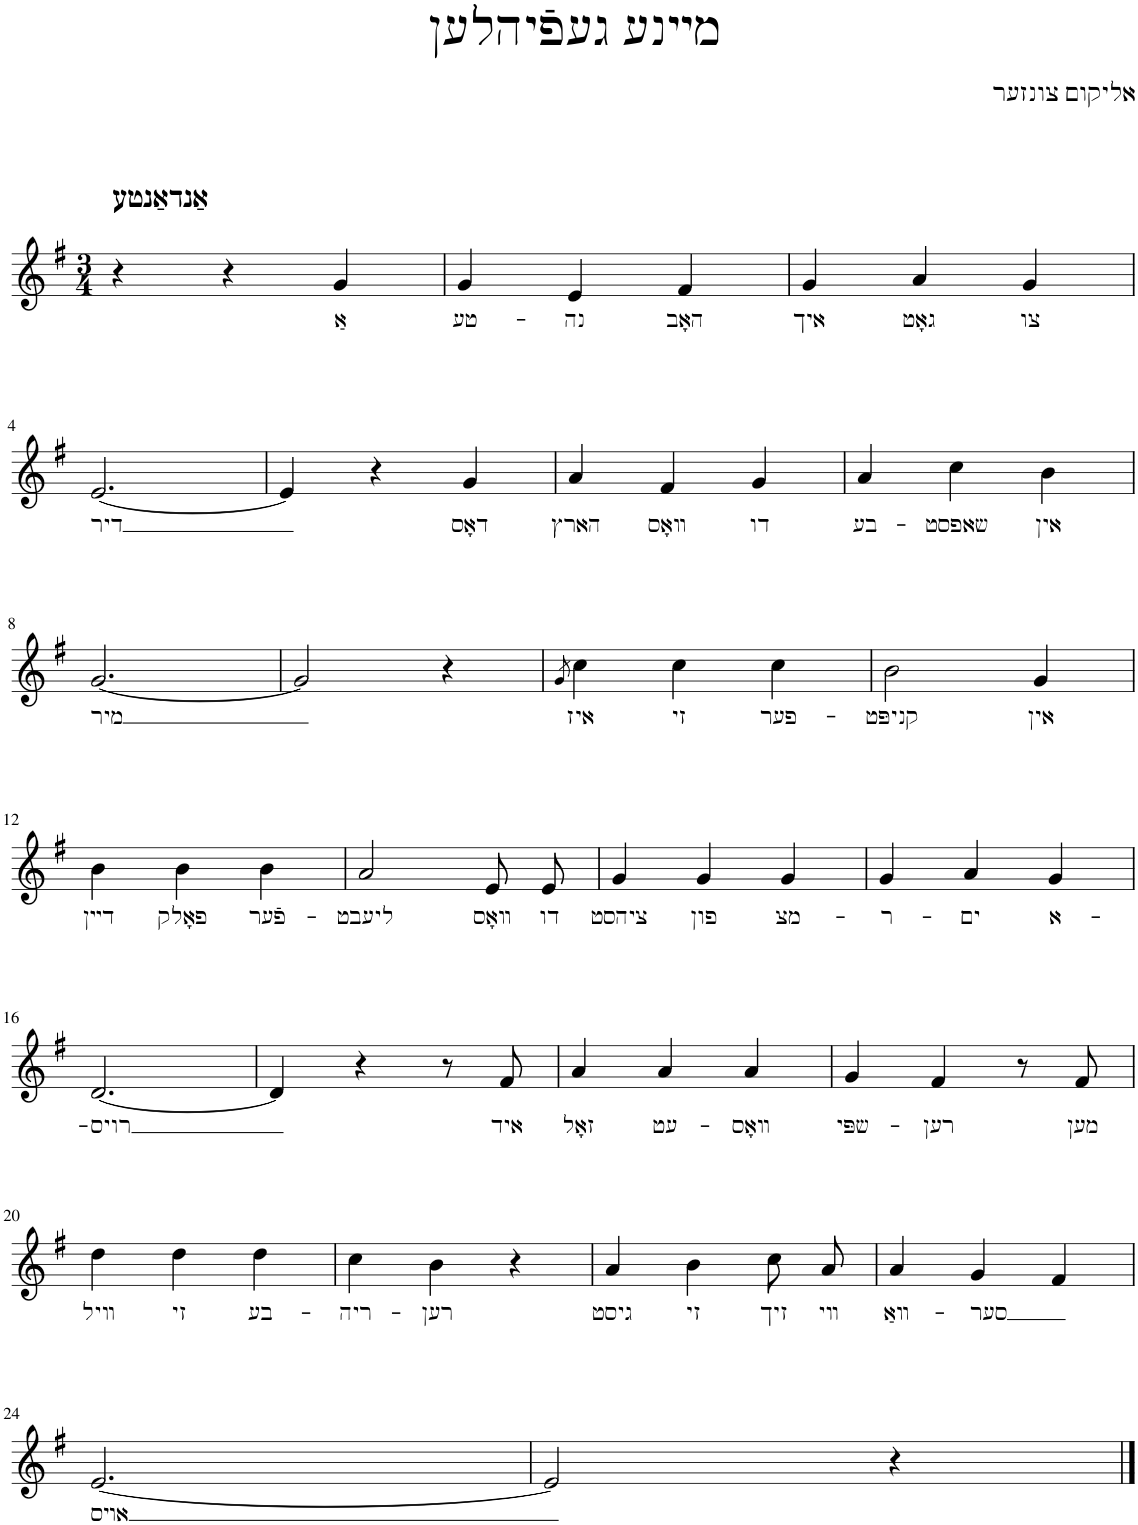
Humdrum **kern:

**kern	**text
*part1	*part1
*staff1	*staff1
*I"Piano	*
*I'Pno.	*
*clefG2	*
*k[f#]	*
*M3/4	*
=1	=1
!LO:TX:a:B:t=אַנדאַנטע	!
4r	.
4r	.
!	!LO:LY:b
4g/	אַ
=2	=2
!	!LO:LY:b
4g/	טע-
!	!LO:LY:b
4e/	-נה
!	!LO:LY:b
4f#/	האָב
=3	=3
!	!LO:LY:b
4g/	איך
!	!LO:LY:b
4a/	גאָט
!	!LO:LY:b
4g/	צו
!!LO:LB:g=z
=4	=4
!	!LO:LY:b
[2.e/	דיר
=5	=5
4e/]	.
4r	.
!	!LO:LY:b
4g/	דאָס
=6	=6
!	!LO:LY:b
4a/	הארץ
!	!LO:LY:b
4f#/	װאָס
!	!LO:LY:b
4g/	דו
=7	=7
!	!LO:LY:b
4a/	בע-
!	!LO:LY:b
4cc\	-שאפסט
!	!LO:LY:b
4b\	אין
!!LO:LB:g=z
=8	=8
!	!LO:LY:b
[2.g/	מיר
=9	=9
2g/]	.
4r	.
=10	=10
8qg/	.
!	!LO:LY:b
4cc\	איז
!	!LO:LY:b
4cc\	זי
!	!LO:LY:b
4cc\	פער-
=11	=11
!	!LO:LY:b
2b\	-קניפּט
!	!LO:LY:b
4g/	אין
!!LO:LB:g=z
=12	=12
!	!LO:LY:b
4b\	דײן
!	!LO:LY:b
4b\	פאָלק
!	!LO:LY:b
4b\	פֿער-
=13	=13
!	!LO:LY:b
2a/	-ליעבט
!	!LO:LY:b
8e/L	װאָס
!	!LO:LY:b
8e/J	דו
=14	=14
!	!LO:LY:b
4g/	ציהסט
!	!LO:LY:b
4g/	פון
!	!LO:LY:b
4g/	מצ-
=15	=15
!	!LO:LY:b
4g/	-ר-
!	!LO:LY:b
4a/	-ים
!	!LO:LY:b
4g/	א-
!!LO:LB:g=z
=16	=16
!	!LO:LY:b
[2.d/	-רויס
=17	=17
4d/]	.
4r	.
8r	.
!	!LO:LY:b
8f#/	איד
=18	=18
!	!LO:LY:b
4a/	זאָל
!	!LO:LY:b
4a/	עט-
!	!LO:LY:b
4a/	-װאָס
=19	=19
!	!LO:LY:b
4g/	שפּי-
!	!LO:LY:b
4f#/	-רען
8r	.
!	!LO:LY:b
8f#/	מען
!!LO:LB:g=z
=20	=20
!	!LO:LY:b
4dd\	װיל
!	!LO:LY:b
4dd\	זי
!	!LO:LY:b
4dd\	בע-
=21	=21
!	!LO:LY:b
4cc\	-ריה-
!	!LO:LY:b
4b\	-רע‪‫ן
4r	.
=22	=22
!	!LO:LY:b
4a/	גיסט
!	!LO:LY:b
4b\	זי
!	!LO:LY:b
8cc\L	זיך
!	!LO:LY:b
8a\J	װי
=23	=23
!	!LO:LY:b
4a/	װאַ-
!	!LO:LY:b
4g/	-סער
4f#/	.
!!LO:LB:g=z
=24	=24
!	!LO:LY:b
[2.e/	אױס
=25	=25
2e/]	.
4r	.
==	==
*-	*-
